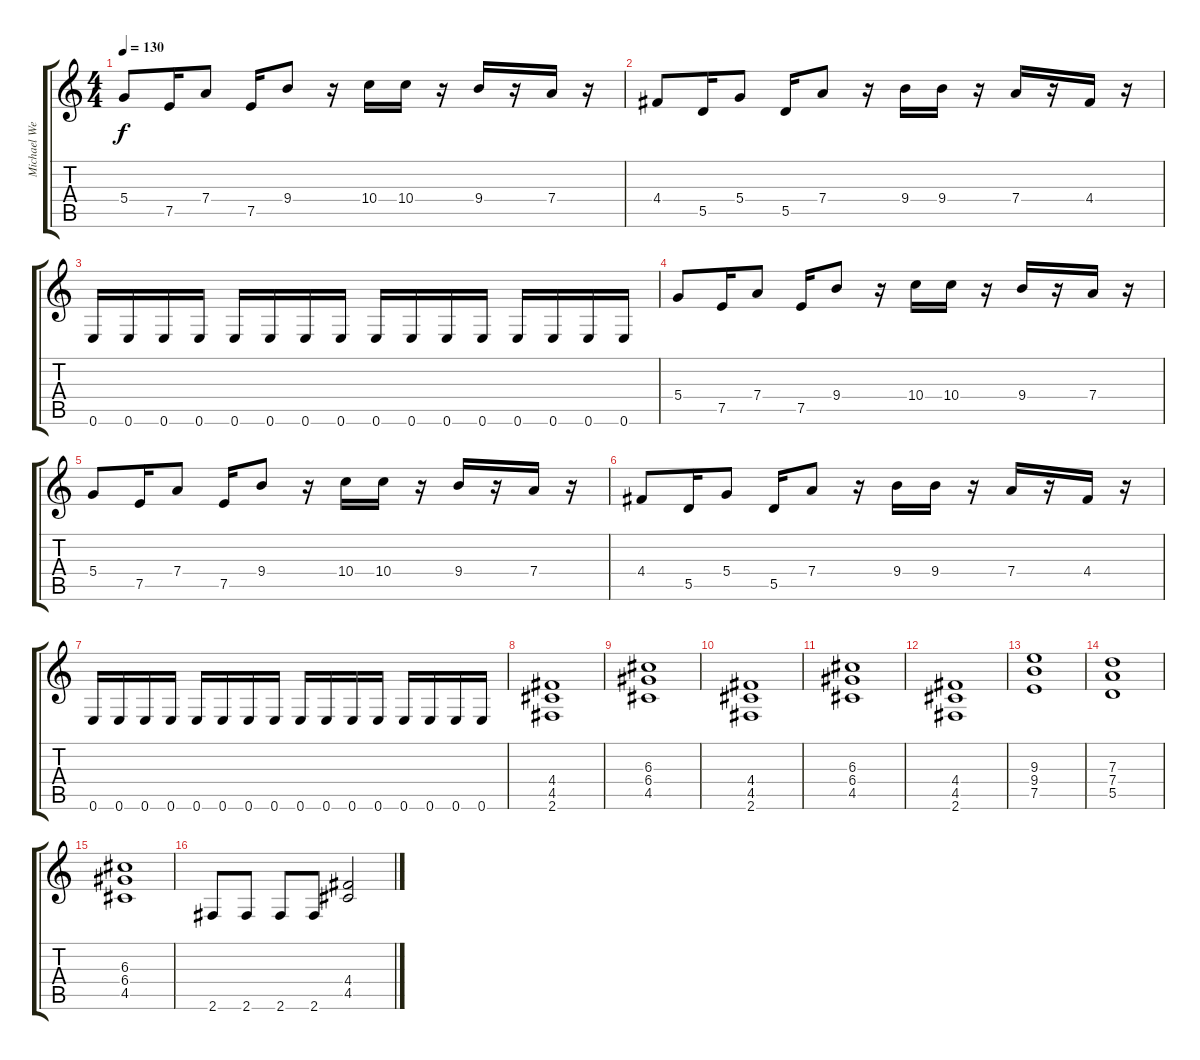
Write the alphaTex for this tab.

\track ("Michael Weikath" "Michael We") {instrument distortionguitar}
\staff {score tabs}
\tuning (E4 B3 G3 D3 A2 E2) {hide}
\ts (4 4)
\tempo 130
\clef g2
\ks c
5.4.8{dy f} 7.5.16 7.4.8 7.5.16 9.4.8 r.16 10.4.16 10.4.16 r.16 9.4.16 r.16 7.4.16 r.16 |
4.4.8 5.5.16 5.4.8 5.5.16 7.4.8 r.16 9.4.16 9.4.16 r.16 7.4.16 r.16 4.4.16 r.16 |
0.6.16 0.6.16 0.6.16 0.6.16 0.6.16 0.6.16 0.6.16 0.6.16 0.6.16 0.6.16 0.6.16 0.6.16 0.6.16 0.6.16 0.6.16 0.6.16 |
5.4.8 7.5.16{volume 10} 7.4.8 7.5.16 9.4.8 r.16 10.4.16 10.4.16 r.16 9.4.16 r.16 7.4.16 r.16 |
5.4.8 7.5.16 7.4.8 7.5.16 9.4.8 r.16 10.4.16 10.4.16 r.16 9.4.16 r.16 7.4.16 r.16 |
4.4.8 5.5.16 5.4.8 5.5.16 7.4.8 r.16 9.4.16 9.4.16 r.16 7.4.16 r.16 4.4.16 r.16 |
0.6.16 0.6.16 0.6.16 0.6.16 0.6.16 0.6.16 0.6.16 0.6.16 0.6.16 0.6.16 0.6.16 0.6.16 0.6.16 0.6.16 0.6.16 0.6.16 |
(4.4 4.5 2.6).1{volume 12} |
(6.3 6.4 4.5).1 |
(4.4 4.5 2.6).1{volume 12} |
(6.3 6.4 4.5).1 |
(4.4 4.5 2.6).1 |
(9.3 9.4 7.5).1 |
(7.3 7.4 5.5).1 |
(6.3 6.4 4.5).1 |
2.6.8 2.6.8 2.6.8 2.6.8 (4.4 4.5).2
